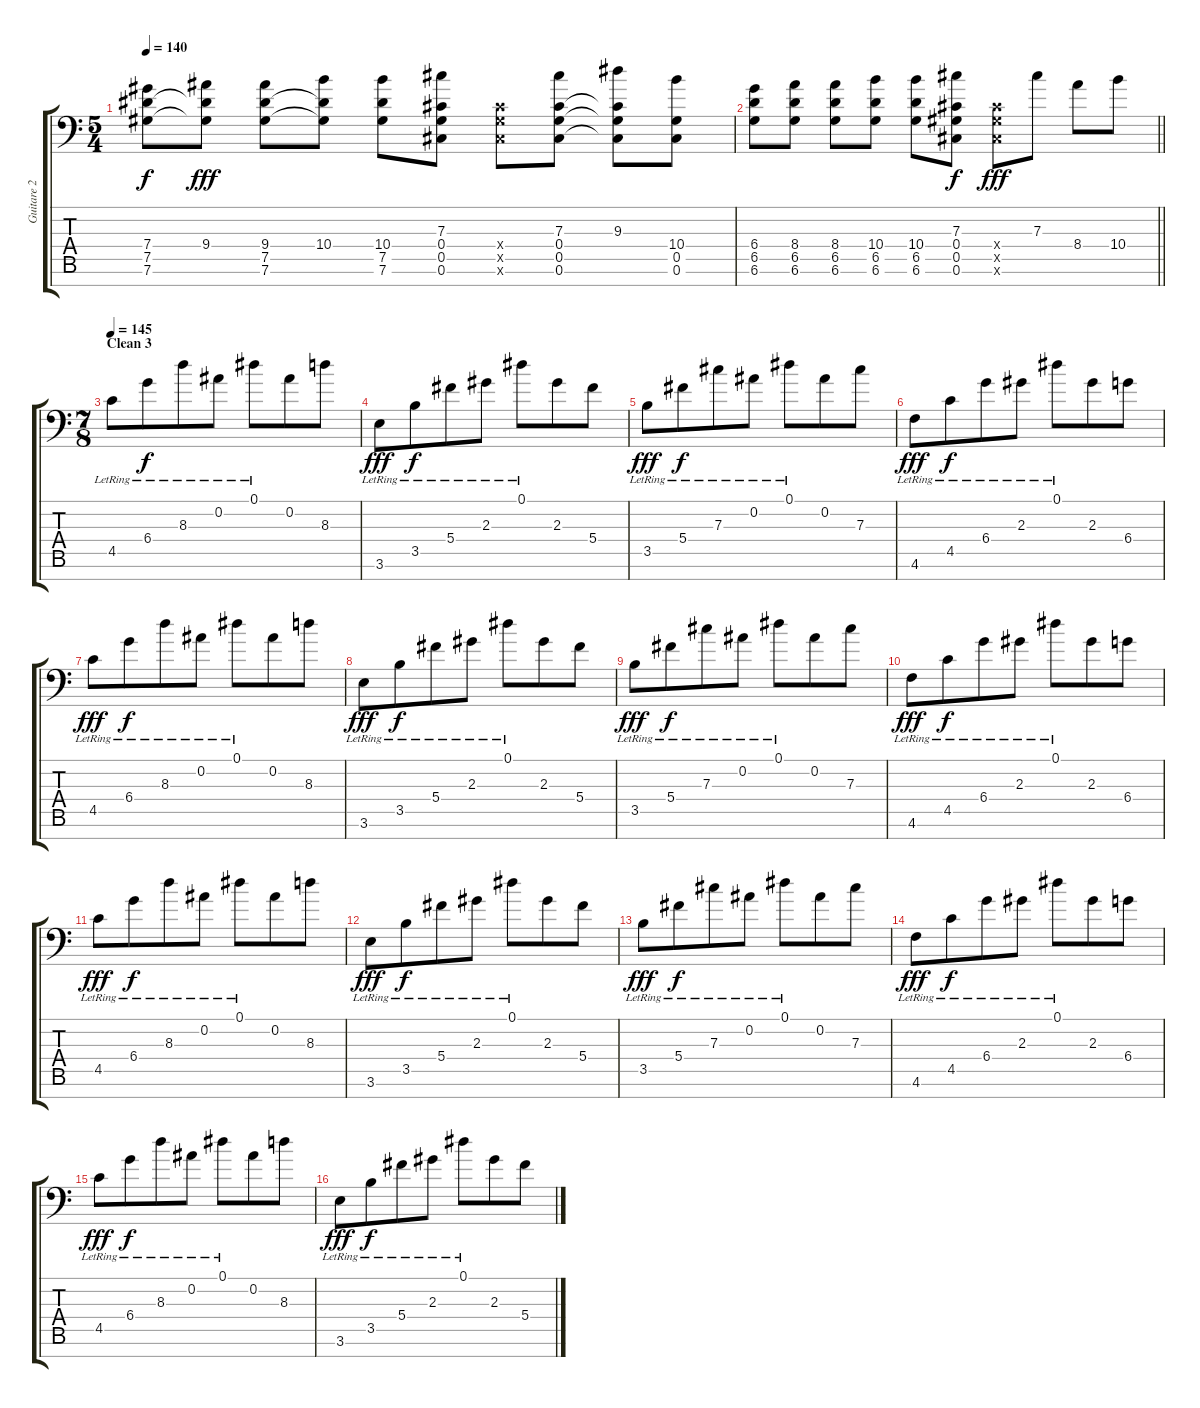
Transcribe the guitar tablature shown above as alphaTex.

\track ("Guitare 2 (Misha)" "Guitare 2 ") {instrument distortionguitar}
\staff {score tabs}
\tuning (Eb4 Bb3 Gb3 Db3 Ab2 Db2 Bb1) {hide}
\ts (5 4)
\tempo 140
\clef f4
\ks c
(7.4 7.5 7.6).8{dy f} (9.4 7.5{t} 7.6{t}).8{dy fff} (9.4 7.5 7.6).8 (10.4 7.5{t} 7.6{t}).8 (10.4 7.5 7.6).8 (7.3 0.4 0.5 0.6).8 (0.4{x} 0.5{x} 0.6{x}).8 (7.3 0.4 0.5 0.6).8 (9.3 0.4{t} 0.5{t} 0.6{t}).8 (10.4 0.5 0.6).8 |
\barLineRight lightlight
(6.4 6.5 6.6).8 (8.4 6.5 6.6).8 (8.4 6.5 6.6).8 (10.4 6.5 6.6).8 (10.4 6.5 6.6).8 (7.3 0.4 0.5 0.6).8{dy f} (0.4{x} 0.5{x} 0.6{x}).8{dy fff} 7.3.8 8.4.8 10.4.8 |
\ts (7 8)
\section ("" "Clean 3")
\tempo 145
4.5{lr}.8{instrument electricguitarjazz} 6.4{lr}.8{dy f} 8.3{lr}.8 0.2{lr}.8 0.1{lr}.8 0.2.8 8.3.8 |
3.6{lr}.8{dy fff} 3.5{lr}.8{dy f} 5.4{lr}.8 2.3{lr}.8 0.1{lr}.8 2.3.8 5.4.8 |
3.5{lr}.8{dy fff} 5.4{lr}.8{dy f} 7.3{lr}.8 0.2{lr}.8 0.1{lr}.8 0.2.8 7.3.8 |
4.6{lr}.8{dy fff} 4.5{lr}.8{dy f} 6.4{lr}.8 2.3{lr}.8 0.1{lr}.8 2.3.8 6.4.8 |
4.5{lr}.8{dy fff} 6.4{lr}.8{dy f} 8.3{lr}.8 0.2{lr}.8 0.1{lr}.8 0.2.8 8.3.8 |
3.6{lr}.8{dy fff} 3.5{lr}.8{dy f} 5.4{lr}.8 2.3{lr}.8 0.1{lr}.8 2.3.8 5.4.8 |
3.5{lr}.8{dy fff} 5.4{lr}.8{dy f} 7.3{lr}.8 0.2{lr}.8 0.1{lr}.8 0.2.8 7.3.8 |
4.6{lr}.8{dy fff} 4.5{lr}.8{dy f} 6.4{lr}.8 2.3{lr}.8 0.1{lr}.8 2.3.8 6.4.8 |
4.5{lr}.8{dy fff} 6.4{lr}.8{dy f} 8.3{lr}.8 0.2{lr}.8 0.1{lr}.8 0.2.8 8.3.8 |
3.6{lr}.8{dy fff} 3.5{lr}.8{dy f} 5.4{lr}.8 2.3{lr}.8 0.1{lr}.8 2.3.8 5.4.8 |
3.5{lr}.8{dy fff} 5.4{lr}.8{dy f} 7.3{lr}.8 0.2{lr}.8 0.1{lr}.8 0.2.8 7.3.8 |
4.6{lr}.8{dy fff} 4.5{lr}.8{dy f} 6.4{lr}.8 2.3{lr}.8 0.1{lr}.8 2.3.8 6.4.8 |
4.5{lr}.8{dy fff} 6.4{lr}.8{dy f} 8.3{lr}.8 0.2{lr}.8 0.1{lr}.8 0.2.8 8.3.8 |
3.6{lr}.8{dy fff} 3.5{lr}.8{dy f} 5.4{lr}.8 2.3{lr}.8 0.1{lr}.8 2.3.8 5.4.8
